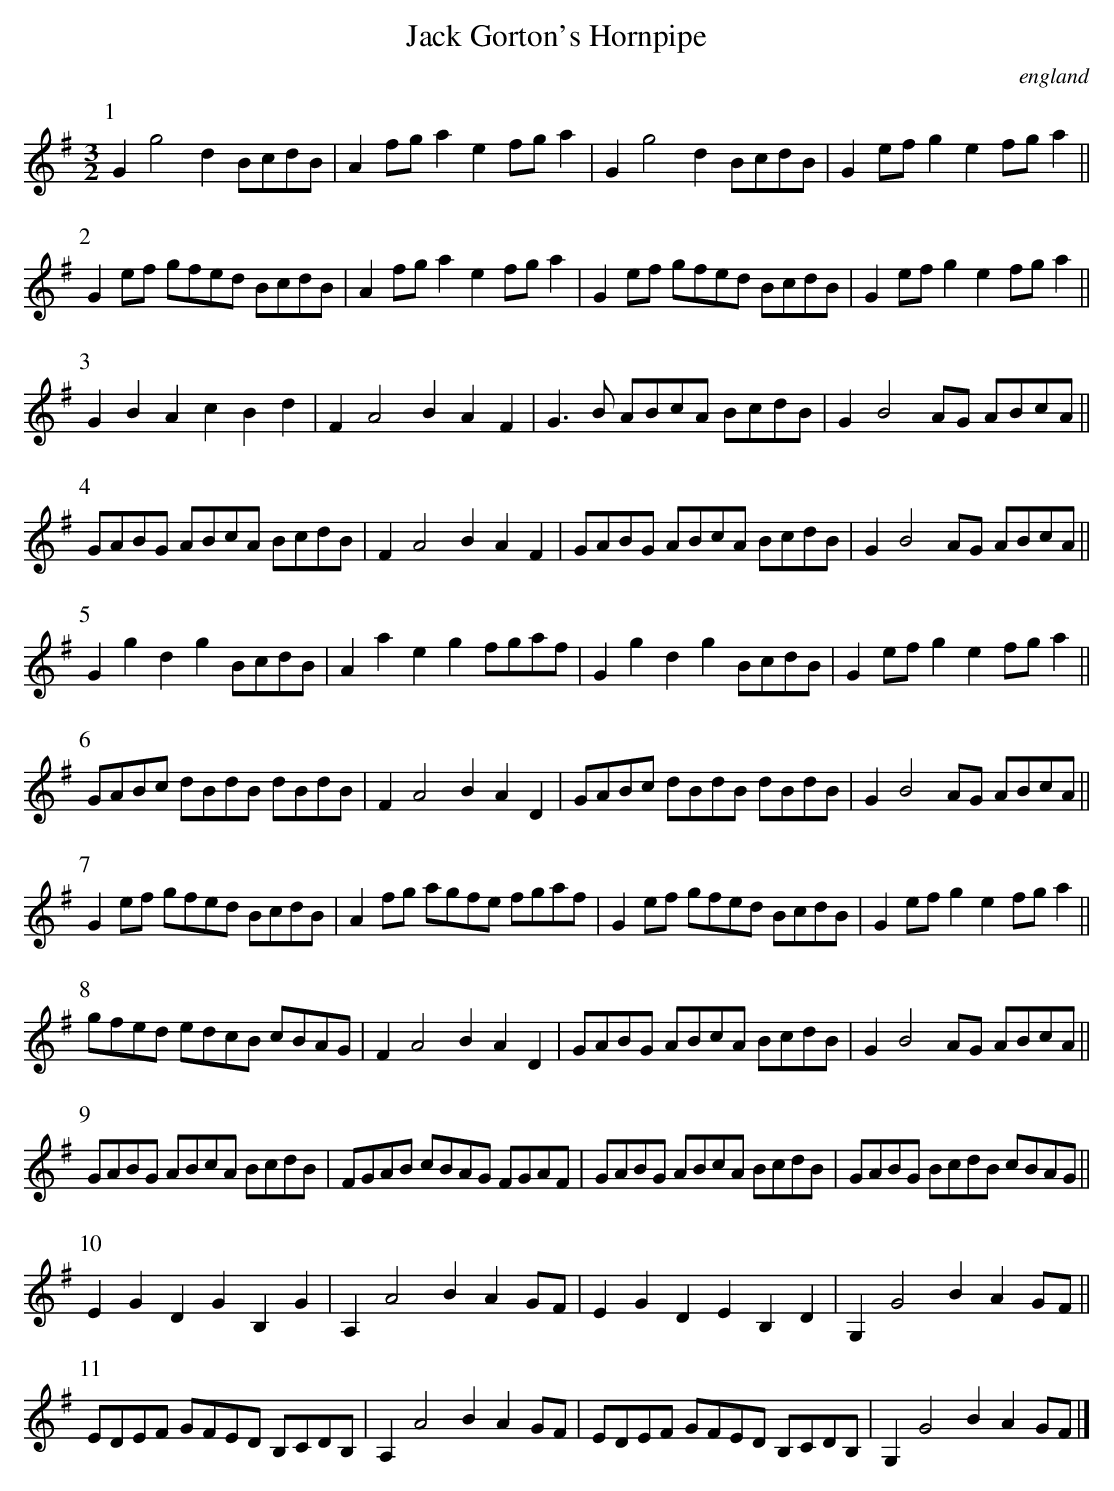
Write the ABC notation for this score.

X:1
T:Jack Gorton's Hornpipe
O:england
M:3/2
L:1/8
K:G
P:1
G2 g4 d2 BcdB | A2 fg a2 e2 fg a2|\
G2 g4 d2 BcdB | G2 ef g2 e2 fg a2||
P:2
G2 ef gfed BcdB | A2 fg a2 e2 fg a2 |\
G2 ef gfed BcdB | G2 ef g2 e2 fg a2 ||
P:3
G2 B2 A2 c2 B2 d2 | F2 A4 B2 A2 F2 |\
G3 B  ABcA  BcdB  | G2 B4 AG ABcA ||
P:4
GABG ABcA BcdB | F2 A4 B2 A2 F2 |\
GABG ABcA BcdB | G2 B4 AG ABcA ||
P:5
G2 g2 d2 g2 BcdB | A2 a2 e2 g2 fgaf |\
G2 g2 d2 g2 BcdB | G2 ef g2 e2 fg a2||
P:6
GABc dBdB dBdB | F2 A4 B2 A2 D2 |\
GABc dBdB dBdB | G2 B4 AG ABcA ||
P:7
G2 ef gfed BcdB | A2 fg agfe  fgaf |\
G2 ef gfed BcdB | G2 ef g2 e2 fg a2||
P:8
gfed edcB cBAG | F2 A4 B2 A2 D2 |\
GABG ABcA BcdB | G2 B4 AG ABcA ||
P:9
GABG ABcA BcdB | FGAB cBAG FGAF |\
GABG ABcA BcdB | GABG BcdB cBAG ||
P:10
E2 G2 D2 G2 B,2 G2 | A,2 A4 B2 A2 GF |\
E2 G2 D2 E2 B,2 D2 | G,2 G4 B2 A2 GF ||
P:11
EDEF GFED B,CDB, | A,2 A4 B2 A2 GF |\
EDEF GFED B,CDB, | G,2 G4 B2 A2 GF |]
